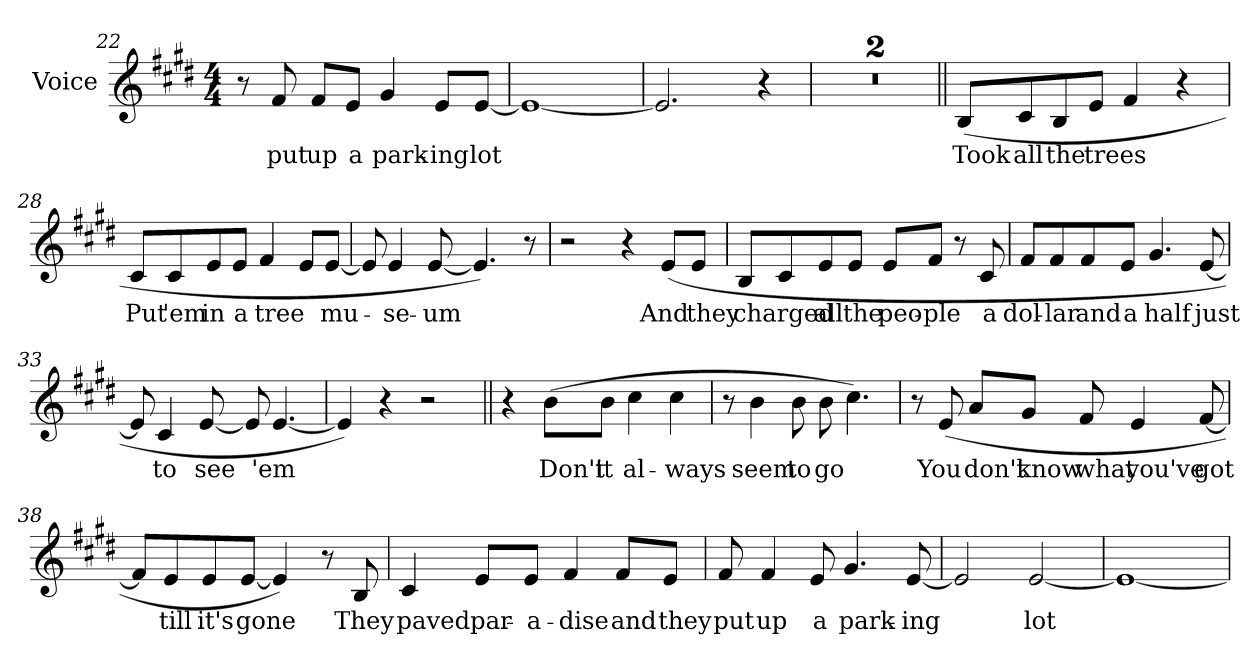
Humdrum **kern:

**kern	**text
*part1	*part1
*staff1	*staff1
*I"Voice	*
*I'Voice	*
!!LO:LB:g=z
*clefG2	*
*k[f#c#g#d#]	*
*E:	*
*M4/4	*
=22	=22
8r	.
!	!LO:LY:b:color=#000000
8f#i/	put
!	!LO:LY:b:color=#000000
8f#i/L	up
!	!LO:LY:b:color=#000000
8ei/J	a
!	!LO:LY:b:color=#000000
4g#i/	park-
!	!LO:LY:b:color=#000000
8ei/L	-ing
!	!LO:LY:b:color=#000000
[8ei/J	lot
=23	=23
1ei_	.
=24	=24
2.ei/]	.
4r	.
=25	=25
1r	.
=26	=26
1r	.
=27||	=27||
!	!LO:LY:b:color=#000000
(8Bi/L	Took
!	!LO:LY:b:color=#000000
8c#i/	all
!	!LO:LY:b:color=#000000
8Bi/	the
!	!LO:LY:b:color=#000000
8ei/J	trees
4f#i/	.
4r	.
!!LO:LB:g=z
=28	=28
!	!LO:LY:b:color=#000000
8c#i/L	Put
!	!LO:LY:b:color=#000000
8c#i/	'em
!	!LO:LY:b:color=#000000
8ei/	in
!	!LO:LY:b:color=#000000
8ei/J	a
!	!LO:LY:b:color=#000000
4f#i/	tree
8ei/L	.
!	!LO:LY:b:color=#000000
[8ei/J	mu-
=29	=29
8ei/]	.
!	!LO:LY:b:color=#000000
4ei/	-se-
!	!LO:LY:b:color=#000000
[8ei/	-um
4.ei/])	.
8r	.
=30	=30
2r	.
4r	.
!	!LO:LY:b:color=#000000
(8ei/L	And
!	!LO:LY:b:color=#000000
8ei/J	they
=31	=31
!	!LO:LY:b:color=#000000
8Bi/L	charged
8c#i/	.
!	!LO:LY:b:color=#000000
8ei/	all
!	!LO:LY:b:color=#000000
8ei/J	the
!	!LO:LY:b:color=#000000
8ei/L	peo-
!	!LO:LY:b:color=#000000
8f#i/J	-ple
8r	.
!	!LO:LY:b:color=#000000
8c#i/	a
!!LO:LB:g=z
=32	=32
!	!LO:LY:b:color=#000000
8f#i/L	dol-
!	!LO:LY:b:color=#000000
8f#i/	-lar
!	!LO:LY:b:color=#000000
8f#i/	and
!	!LO:LY:b:color=#000000
8ei/J	a
!	!LO:LY:b:color=#000000
4.g#i/	half
!	!LO:LY:b:color=#000000
[8ei/	just
=33	=33
8ei/]	.
!	!LO:LY:b:color=#000000
4c#i/	to
!	!LO:LY:b:color=#000000
[8ei/	see
8ei/]	.
!	!LO:LY:b:color=#000000
[4.ei/	'em
=34	=34
4ei/])	.
4r	.
2r	.
=35||	=35||
4r	.
!	!LO:LY:b:color=#000000
(8bi\L	Don't
!	!LO:LY:b:color=#000000
8bi\J	it
!	!LO:LY:b:color=#000000
4cc#i\	al-
!	!LO:LY:b:color=#000000
4cc#i\	-ways
=36	=36
8r	.
!	!LO:LY:b:color=#000000
4bi\	seem
!	!LO:LY:b:color=#000000
8bi\	to
!	!LO:LY:b:color=#000000
8bi\	go
4.cc#i\)	.
!!LO:LB:g=z
=37	=37
8r	.
!	!LO:LY:b:color=#000000
(8ei/	You
!	!LO:LY:b:color=#000000
8ai/L	don't
!	!LO:LY:b:color=#000000
8g#i/J	know
!	!LO:LY:b:color=#000000
8f#i/	what
!	!LO:LY:b:color=#000000
4ei/	you've
!	!LO:LY:b:color=#000000
[8f#i/	got
=38	=38
8f#i/L]	.
!	!LO:LY:b:color=#000000
8ei/	till
!	!LO:LY:b:color=#000000
8ei/	it's
!	!LO:LY:b:color=#000000
[8ei/J	gone
4ei/])	.
8r	.
!	!LO:LY:b:color=#000000
8Bi/	They
=39	=39
!	!LO:LY:b:color=#000000
4c#i/	paved
!	!LO:LY:b:color=#000000
8ei/L	par-
!	!LO:LY:b:color=#000000
8ei/J	-a-
!	!LO:LY:b:color=#000000
4f#i/	-dise
!	!LO:LY:b:color=#000000
8f#i/L	and
!	!LO:LY:b:color=#000000
8ei/J	they
!!LO:LB:g=z
=40	=40
!	!LO:LY:b:color=#000000
8f#i/	put
!	!LO:LY:b:color=#000000
4f#i/	up
!	!LO:LY:b:color=#000000
8ei/	a
!	!LO:LY:b:color=#000000
4.g#i/	park-
!	!LO:LY:b:color=#000000
[8ei/	-ing
=41	=41
2ei/]	.
!	!LO:LY:b:color=#000000
[2ei/	lot
=42	=42
1ei_	.
=	=
*-	*-
